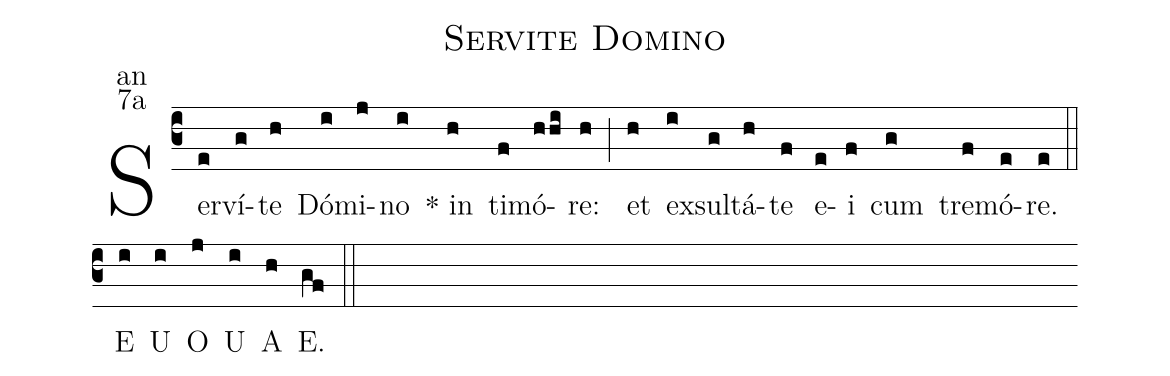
name:Servite Domino;
office-part:an;
mode:7a;
%%
(c3) Ser(e)ví(g)te(h) Dó(i)mi(j)no(i) <sp>*</sp> in(h) ti(f)mó(hhi)re:(h) (;) et(h) ex(i)sul(g)tá(h)te(f) e(e)i(f) cum(g) tre(f)mó(e)re.(e) (::) <eu>E(i) U(i) O(j) U(i) A(h) E.(gf) </eu>(::)
